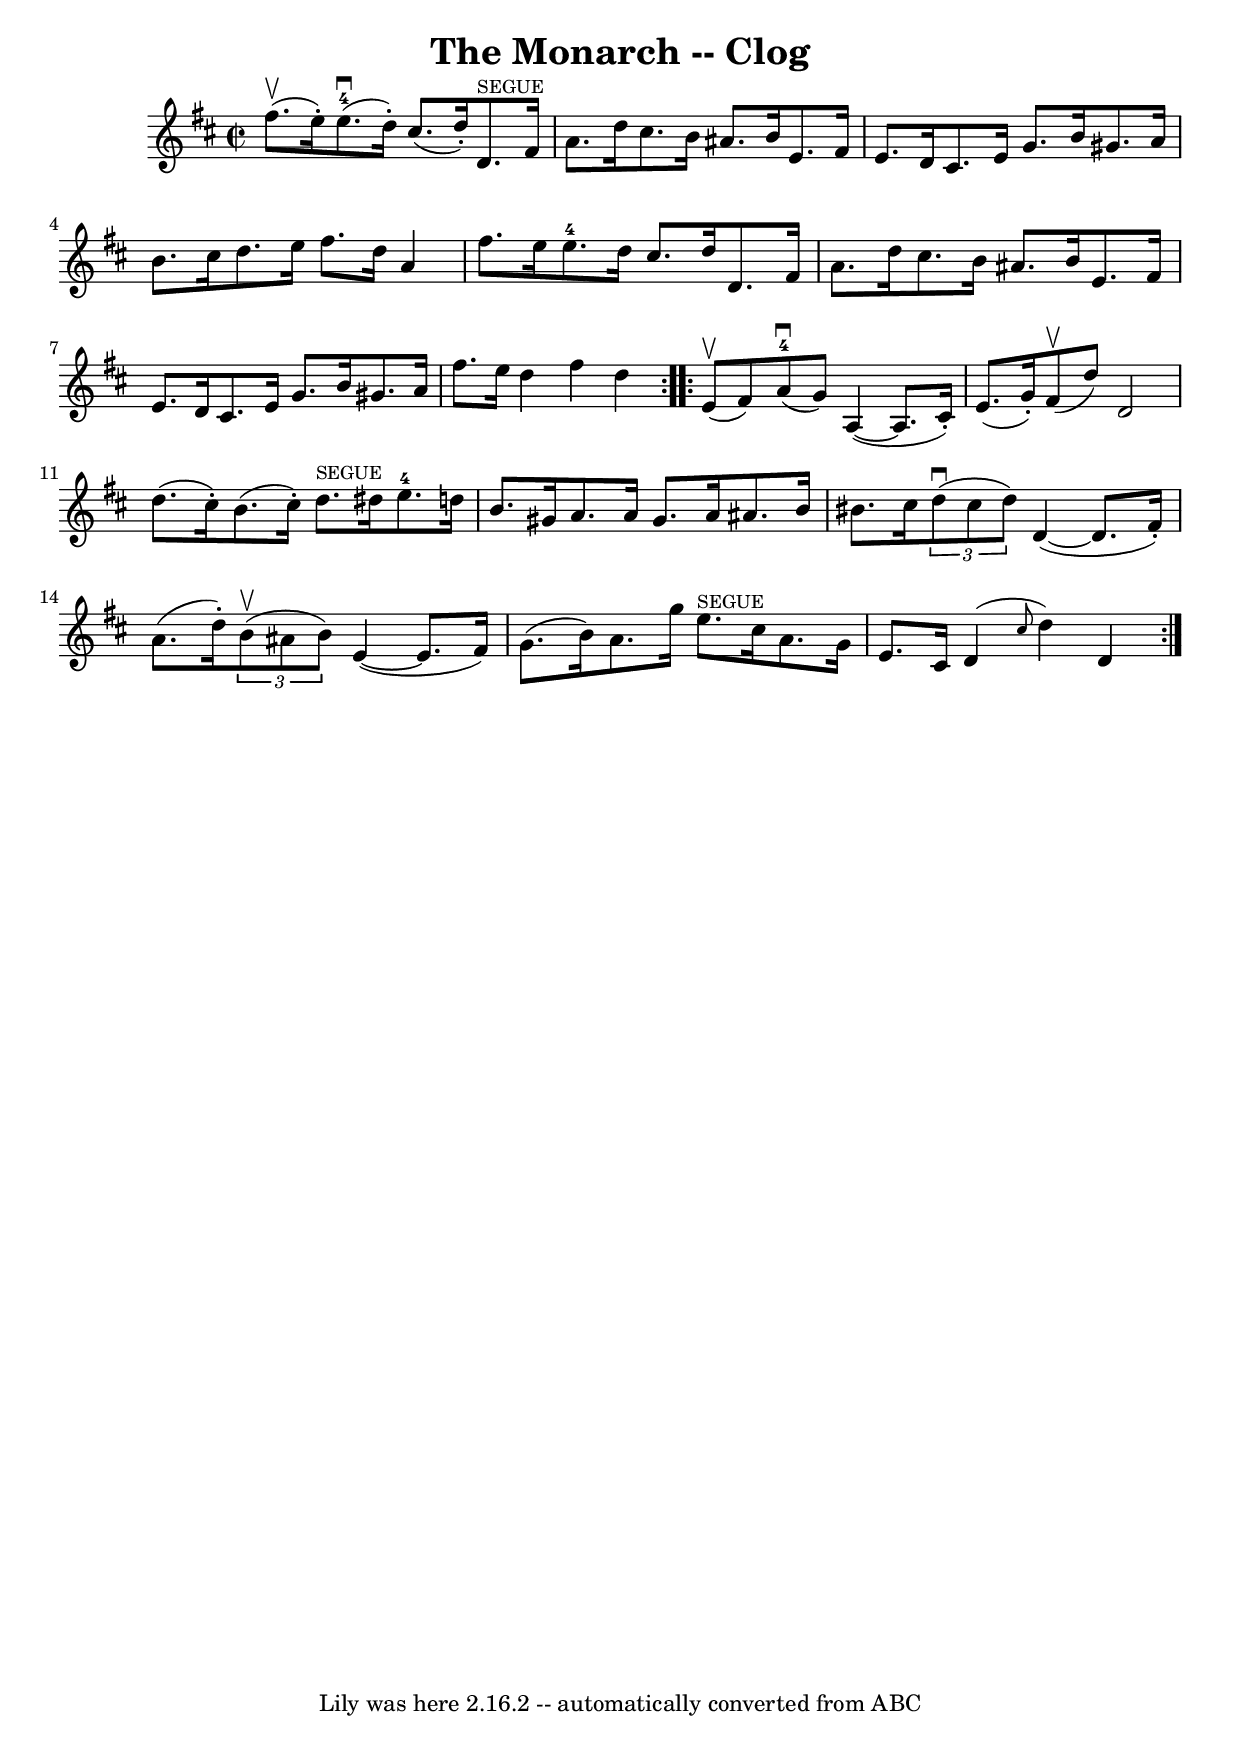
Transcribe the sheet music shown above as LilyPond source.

\version "2.7.40"
\include "Mammoth.ily"
\header {
	book = "Ryan's Mammoth Collection"
	crossRefNumber = "1"
	footnotes = ""
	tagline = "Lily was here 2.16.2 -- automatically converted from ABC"
	title = "The Monarch -- Clog"
}
voicedefault =  {
\set Score.defaultBarType = "empty"

\repeat volta 2 {
\override Staff.TimeSignature #'style = #'C
 \time 2/2 \key d \major fis''8.^\upbow(e''16 -.) |
 e''8. 
-4^\downbow(d''16 -.) cis''8. (d''16 -.) d'8.^\segue   
fis'16 a'8. d''16  |
 cis''8. b'16 ais'8. b'16 e'8.   
 fis'16 e'8. d'16  |
 cis'8. e'16 g'8. b'16 gis'8.  
 a'16 b'8. cis''16  |
 d''8. e''16 fis''8. d''16 a'4 
 fis''8. e''16  |
 e''8.-4 d''16 cis''8. d''16    
d'8. fis'16 a'8. d''16  |
 cis''8. b'16 ais'8. b'16   
 e'8. fis'16 e'8. d'16  |
 cis'8. e'16 g'8. b'16    
gis'8. a'16 fis''8. e''16  |
 d''4 fis''4 d''4  }     
\repeat volta 2 { e'8^\upbow(fis'8) |
 a'8-4^\downbow(
g'8) a4 (~ a8. cis'16 -.) e'8. (g'16 -.) |
 fis'8 
^\upbow(d''8) d'2 d''8. (cis''16 -.) |
 b'8. (
cis''16 -.) d''8.^\segue dis''16 e''8.-4 d''!16 b'8.    
gis'16  |
 a'8. a'16 gis'8. a'16 ais'8. b'16 bis'8.   
 cis''16  |
     \times 2/3 { d''8^\downbow(cis''8 d''8) }   
d'4 (~ d'8. fis'16 -.) a'8. (d''16 -.) |
   \times 2/3 { 
 b'8^\upbow(ais'8 b'8) } e'4 (~ e'8. fis'16) g'8. (
b'16) |
 a'8. g''16 e''8.^\segue cis''16 a'8. g'16 
 e'8. cis'16  |
 d'4 (\grace { cis''8  } d''4) d'4  }   
}

\score{
    <<

	\context Staff="default"
	{
	    \voicedefault 
	}

    >>
	\layout {
	}
	\midi {}
}
